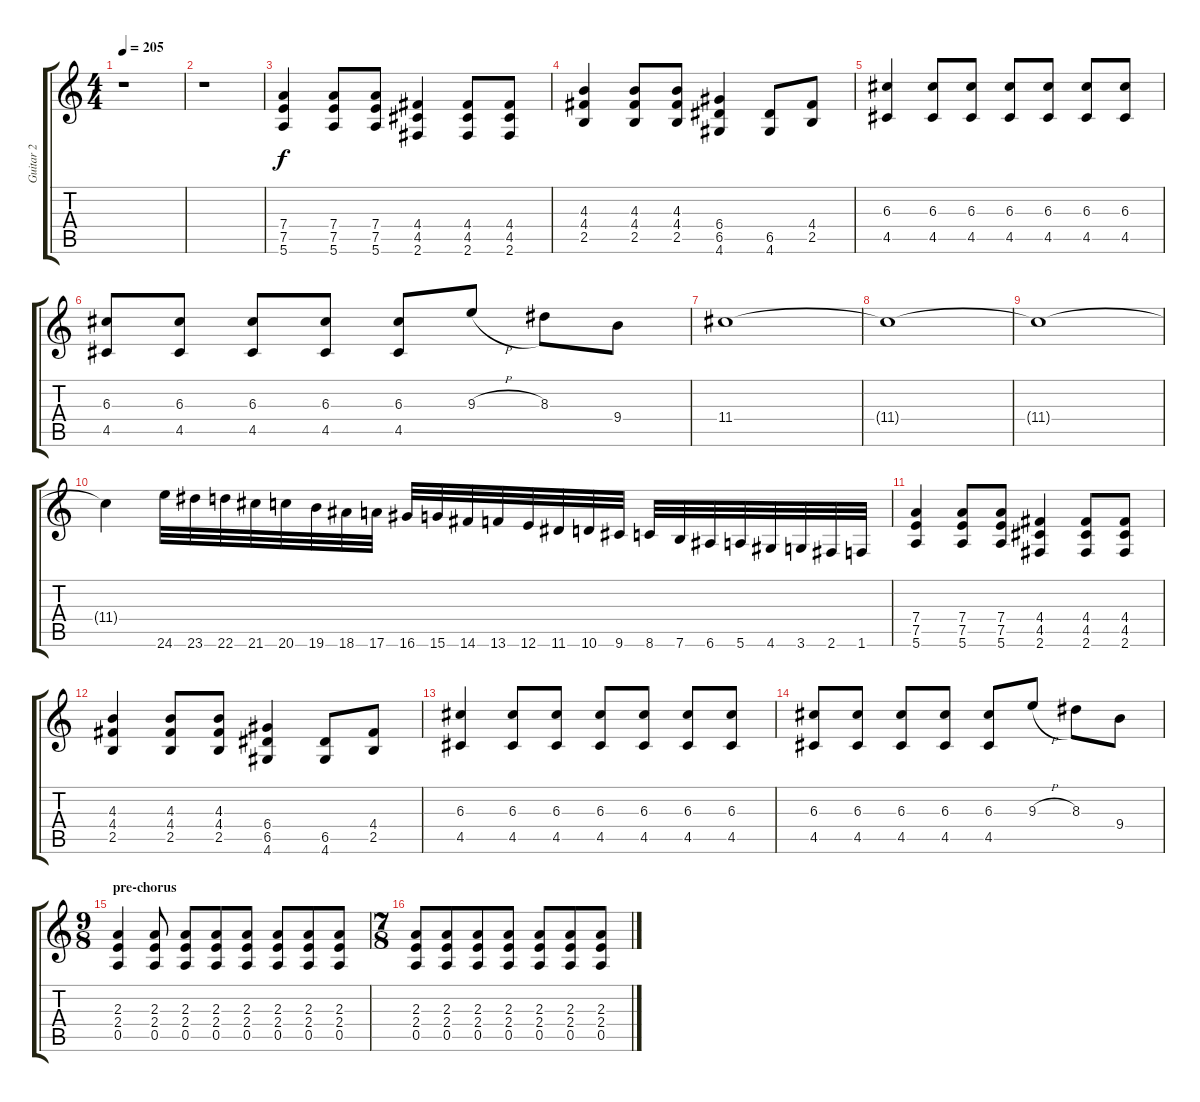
\track ("Guitar 2" "Guitar 2") {instrument distortionguitar}
\staff {score tabs}
\tuning (E4 B3 G3 D3 A2 E2) {hide}
\ts (4 4)
\tempo 205
\clef g2
\ks c
r.1{dy f} |
r.1 |
(7.4 7.5 5.6).4 (7.4 7.5 5.6).8 (7.4 7.5 5.6).8 (4.4 4.5 2.6).4 (4.4 4.5 2.6).8 (4.4 4.5 2.6).8 |
(4.3 4.4 2.5).4 (4.3 4.4 2.5).8 (4.3 4.4 2.5).8 (6.4 6.5 4.6).4 (6.5 4.6).8 (4.4 2.5).8 |
(6.3 4.5).4 (6.3 4.5).8 (6.3 4.5).8 (6.3 4.5).8 (6.3 4.5).8 (6.3 4.5).8 (6.3 4.5).8 |
(6.3 4.5).8 (6.3 4.5).8 (6.3 4.5).8 (6.3 4.5).8 (6.3 4.5).8 9.3{h}.8 8.3.8 9.4.8 |
11.4.1 |
11.4{t}.1 |
11.4{t}.1 |
11.4{t}.4 24.6.32 23.6.32 22.6.32 21.6.32 20.6.32 19.6.32 18.6.32 17.6.32 16.6.32 15.6.32 14.6.32 13.6.32 12.6.32 11.6.32 10.6.32 9.6.32 8.6.32 7.6.32 6.6.32 5.6.32 4.6.32 3.6.32 2.6.32 1.6.32 |
(7.4 7.5 5.6).4 (7.4 7.5 5.6).8 (7.4 7.5 5.6).8 (4.4 4.5 2.6).4 (4.4 4.5 2.6).8 (4.4 4.5 2.6).8 |
(4.3 4.4 2.5).4 (4.3 4.4 2.5).8 (4.3 4.4 2.5).8 (6.4 6.5 4.6).4 (6.5 4.6).8 (4.4 2.5).8 |
(6.3 4.5).4 (6.3 4.5).8 (6.3 4.5).8 (6.3 4.5).8 (6.3 4.5).8 (6.3 4.5).8 (6.3 4.5).8 |
(6.3 4.5).8 (6.3 4.5).8 (6.3 4.5).8 (6.3 4.5).8 (6.3 4.5).8 9.3{h}.8 8.3.8 9.4.8 |
\ts (9 8)
\section ("" "pre-chorus")
(2.3 2.4 0.5).4 (2.3 2.4 0.5).8 (2.3 2.4 0.5).8 (2.3 2.4 0.5).8 (2.3 2.4 0.5).8 (2.3 2.4 0.5).8 (2.3 2.4 0.5).8 (2.3 2.4 0.5).8 |
\ts (7 8)
(2.3 2.4 0.5).8 (2.3 2.4 0.5).8 (2.3 2.4 0.5).8 (2.3 2.4 0.5).8 (2.3 2.4 0.5).8 (2.3 2.4 0.5).8 (2.3 2.4 0.5).8
